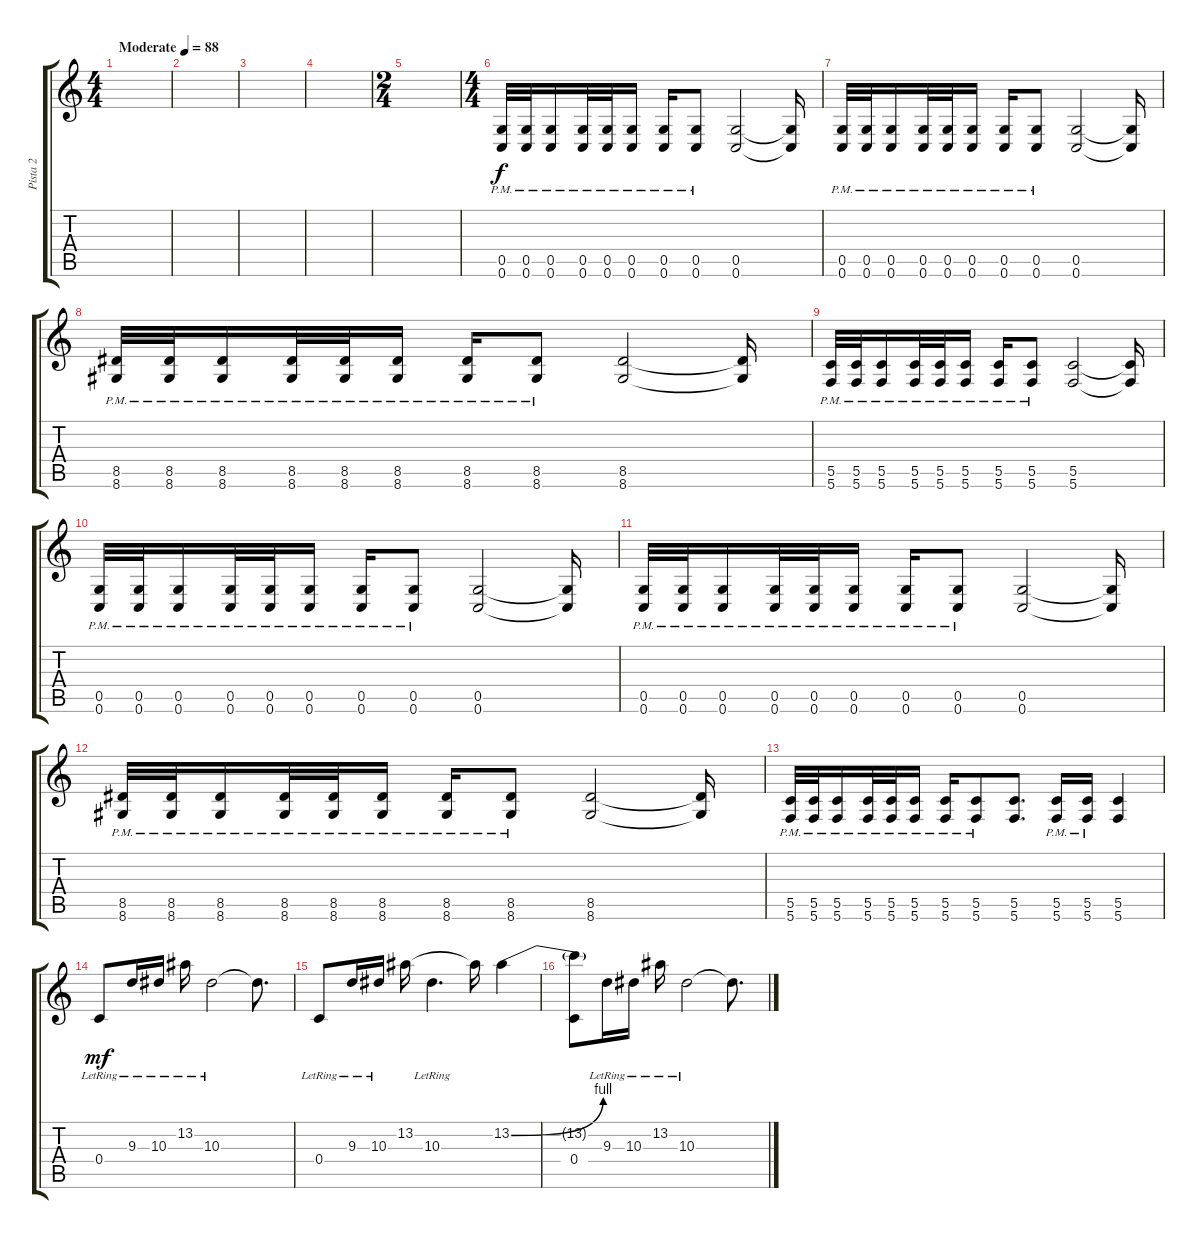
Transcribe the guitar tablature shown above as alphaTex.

\track ("Pista 2" "Pista 2") {instrument distortionguitar}
\staff {score tabs}
\tuning (D4 A3 F3 C3 G2 C2) {hide}
\ts (4 4)
\tempo (88 "Moderate")
\clef g2
\ks c
|
|
|
|
\ts (2 4)
|
\ts (4 4)
(0.5{pm} 0.6{pm}).32 (0.5{pm} 0.6{pm}).32 (0.5{pm} 0.6{pm}).16 (0.5{pm} 0.6{pm}).32 (0.5{pm} 0.6{pm}).32 (0.5{pm} 0.6{pm}).16 (0.5{pm} 0.6{pm}).16 (0.5{pm} 0.6{pm}).8 (0.5 0.6).2 (0.5{t} 0.6{t}).16 |
(0.5{pm} 0.6{pm}).32 (0.5{pm} 0.6{pm}).32 (0.5{pm} 0.6{pm}).16 (0.5{pm} 0.6{pm}).32 (0.5{pm} 0.6{pm}).32 (0.5{pm} 0.6{pm}).16 (0.5{pm} 0.6{pm}).16 (0.5{pm} 0.6{pm}).8 (0.5 0.6).2 (0.5{t} 0.6{t}).16 |
(8.5{pm} 8.6{pm}).32 (8.5{pm} 8.6{pm}).32 (8.5{pm} 8.6{pm}).16 (8.5{pm} 8.6{pm}).32 (8.5{pm} 8.6{pm}).32 (8.5{pm} 8.6{pm}).16 (8.5{pm} 8.6{pm}).16 (8.5{pm} 8.6{pm}).8 (8.5 8.6).2 (8.5{t} 8.6{t}).16 |
(5.5{pm} 5.6{pm}).32 (5.5{pm} 5.6{pm}).32 (5.5{pm} 5.6{pm}).16 (5.5{pm} 5.6{pm}).32 (5.5{pm} 5.6{pm}).32 (5.5{pm} 5.6{pm}).16 (5.5{pm} 5.6{pm}).16 (5.5{pm} 5.6{pm}).8 (5.5 5.6).2 (5.5{t} 5.6{t}).16 |
(0.5{pm} 0.6{pm}).32 (0.5{pm} 0.6{pm}).32 (0.5{pm} 0.6{pm}).16 (0.5{pm} 0.6{pm}).32 (0.5{pm} 0.6{pm}).32 (0.5{pm} 0.6{pm}).16 (0.5{pm} 0.6{pm}).16 (0.5{pm} 0.6{pm}).8 (0.5 0.6).2 (0.5{t} 0.6{t}).16 |
(0.5{pm} 0.6{pm}).32 (0.5{pm} 0.6{pm}).32 (0.5{pm} 0.6{pm}).16 (0.5{pm} 0.6{pm}).32 (0.5{pm} 0.6{pm}).32 (0.5{pm} 0.6{pm}).16 (0.5{pm} 0.6{pm}).16 (0.5{pm} 0.6{pm}).8 (0.5 0.6).2 (0.5{t} 0.6{t}).16 |
(8.5{pm} 8.6{pm}).32 (8.5{pm} 8.6{pm}).32 (8.5{pm} 8.6{pm}).16 (8.5{pm} 8.6{pm}).32 (8.5{pm} 8.6{pm}).32 (8.5{pm} 8.6{pm}).16 (8.5{pm} 8.6{pm}).16 (8.5{pm} 8.6{pm}).8 (8.5 8.6).2 (8.5{t} 8.6{t}).16 |
(5.5{pm} 5.6{pm}).32 (5.5{pm} 5.6{pm}).32 (5.5{pm} 5.6{pm}).16 (5.5{pm} 5.6{pm}).32 (5.5{pm} 5.6{pm}).32 (5.5{pm} 5.6{pm}).16 (5.5{pm} 5.6{pm}).16 (5.5{pm} 5.6{pm}).8 (5.5 5.6).8{d} (5.5{pm} 5.6{pm}).16 (5.5{pm} 5.6{pm}).16 (5.5 5.6).4 |
0.4{lr}.8{dy mf} 9.3{lr}.16 10.3{lr}.16 13.2{lr}.16 10.3{lr}.2 10.3{t}.8{d} |
0.4{lr}.8 9.3{lr}.16 10.3{lr}.16 13.2.16 10.3{lr}.4{d} 13.2{t}.16 13.2{be (bend 0 0 60 4)}.4 |
(13.2{t} 0.4).8 9.3{lr}.16 10.3{lr}.16 13.2{lr}.16 10.3{lr}.2 10.3{t}.8{d}
